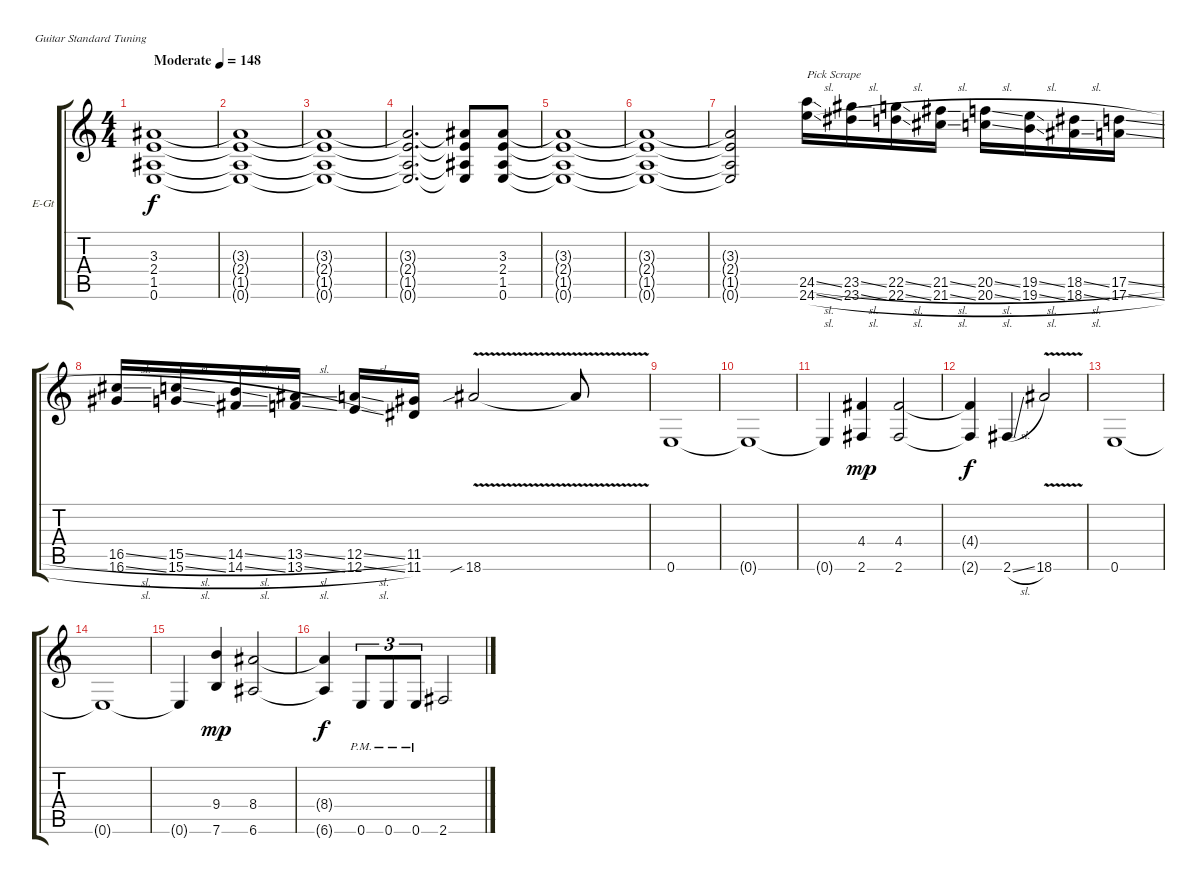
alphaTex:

\bracketExtendMode groupsimilarinstruments
\firstSystemTrackNameOrientation horizontal
\otherSystemsTrackNameOrientation horizontal
\track ("Guitar 1" "E-Gt") {instrument distortionguitar}
\staff {score tabs}
\tuning (E4 B3 G3 D3 A2 E2)
\ts (4 4)
\beaming (8 2 2 2 2)
\tempo (148 "Moderate")
\clef g2
\ks c
(3.3 2.4 1.5 0.6).1{dy f instrument distortionguitar} |
(3.3{t} 2.4{t} 1.5{t} 0.6{t}).1 |
(3.3{t} 2.4{t} 1.5{t} 0.6{t}).1 |
(3.3{t} 2.4{t} 1.5{t} 0.6{t}).2{d} (3.3{t} 2.4{t} 1.5{t} 0.6{t}).8 (3.3 2.4 1.5 0.6).8 |
(3.3{t} 2.4{t} 1.5{t} 0.6{t}).1 |
(3.3{t} 2.4{t} 1.5{t} 0.6{t}).1 |
(3.3{t} 2.4{t} 1.5{t} 0.6{t}).2 (24.5{sl} 24.6{sl}).16{txt "Pick Scrape"} (23.5{sl} 23.6{sl}).16 (22.5{sl} 22.6{sl}).16 (21.5{sl} 21.6{sl}).16 (20.5{sl} 20.6{sl}).16 (19.5{sl} 19.6{sl}).16 (18.5{sl} 18.6{sl}).16 (17.5{sl} 17.6{sl}).16 |
(16.5{sl} 16.6{sl}).16 (15.5{sl} 15.6{sl}).16 (14.5{sl} 14.6{sl}).16 (13.5{sl} 13.6{sl}).16 (12.5{sl} 12.6{sl}).16 (11.5 11.6).16 18.6{v sib}.2 18.6{v t}.8 |
0.6.1 |
0.6{t}.1 |
0.6{t}.4 (4.4 2.6).4{dy mp} (4.4 2.6).2 |
(4.4{t} 2.6{t}).4{dy f} 2.6{sl}.4 18.6{v}.2 |
0.6.1 |
0.6{t}.1 |
0.6{t}.4 (9.4 7.6).4{dy mp} (8.4 6.6).2 |
(8.4{t} 6.6{t}).4{dy f} 0.6{pm}.8{tu (3 2)} 0.6{pm}.8{tu (3 2)} 0.6{pm}.8{tu (3 2)} 2.6.2
